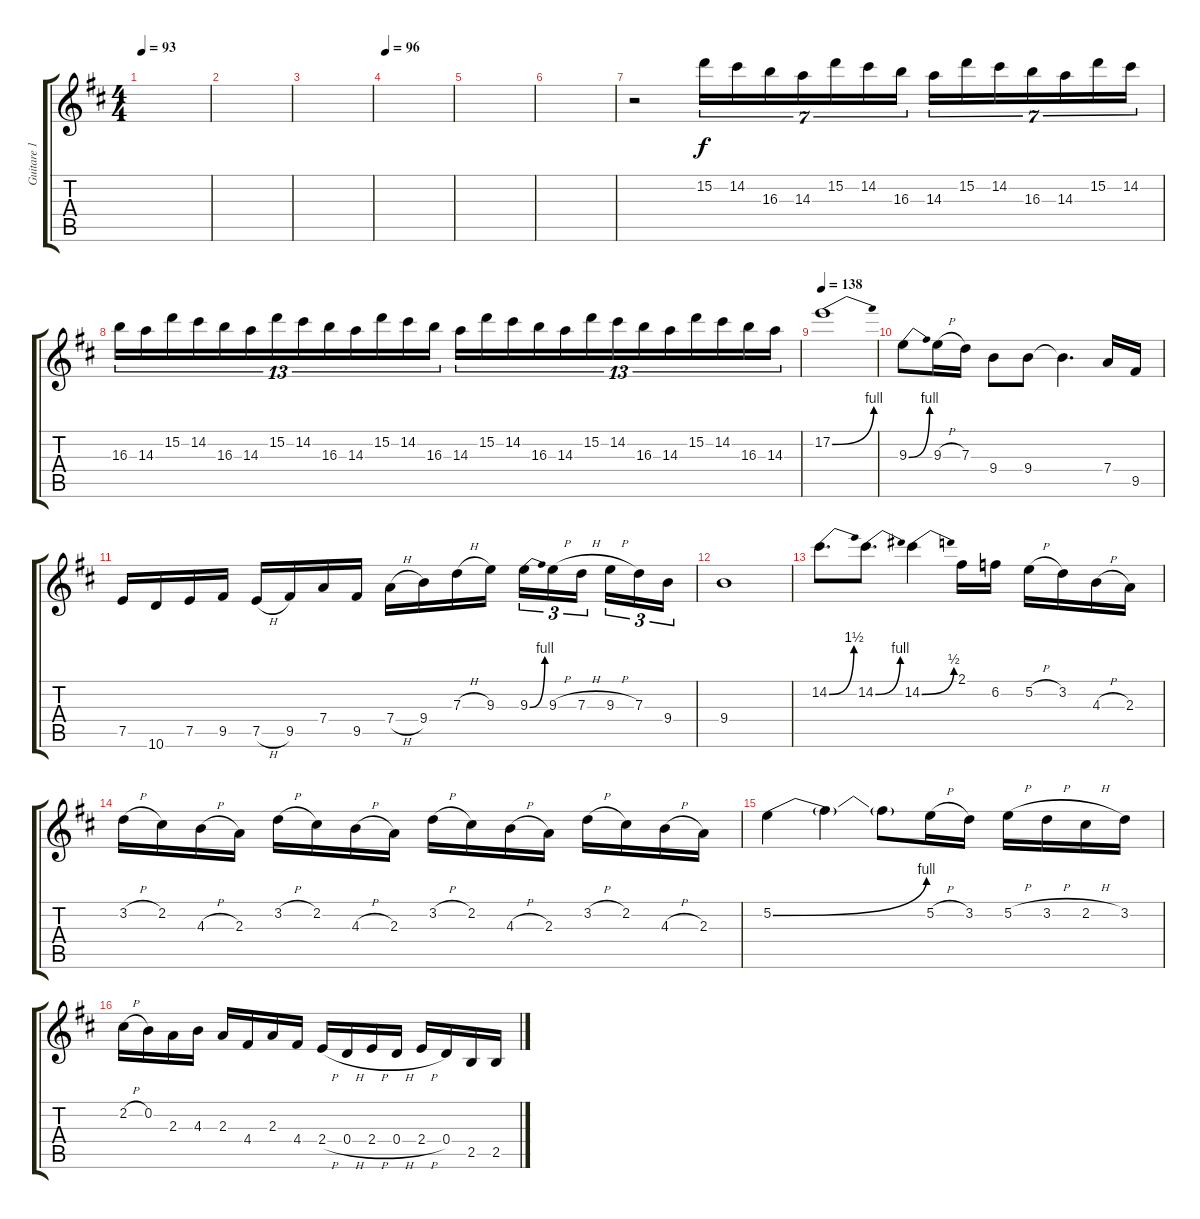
\track ("Guitare 1" "Guitare 1") {instrument distortionguitar}
\staff {score tabs}
\tuning (E4 B3 G3 D3 A2 E2) {hide}
\ts (4 4)
\tempo 93
\clef g2
\ks d
|
|
|
\tempo 96
|
|
|
r.2 15.2.16{tu (7 4)} 14.2.16{tu (7 4)} 16.3.16{tu (7 4)} 14.3.16{tu (7 4)} 15.2.16{tu (7 4)} 14.2.16{tu (7 4)} 16.3.16{tu (7 4)} 14.3.16{tu (7 4)} 15.2.16{tu (7 4)} 14.2.16{tu (7 4)} 16.3.16{tu (7 4)} 14.3.16{tu (7 4)} 15.2.16{tu (7 4)} 14.2.16{tu (7 4)} |
16.3.16{tu (13 8)} 14.3.16{tu (13 8)} 15.2.16{tu (13 8)} 14.2.16{tu (13 8)} 16.3.16{tu (13 8)} 14.3.16{tu (13 8)} 15.2.16{tu (13 8)} 14.2.16{tu (13 8)} 16.3.16{tu (13 8)} 14.3.16{tu (13 8)} 15.2.16{tu (13 8)} 14.2.16{tu (13 8)} 16.3.16{tu (13 8)} 14.3.16{tu (13 8)} 15.2.16{tu (13 8)} 14.2.16{tu (13 8)} 16.3.16{tu (13 8)} 14.3.16{tu (13 8)} 15.2.16{tu (13 8)} 14.2.16{tu (13 8)} 16.3.16{tu (13 8)} 14.3.16{tu (13 8)} 15.2.16{tu (13 8)} 14.2.16{tu (13 8)} 16.3.16{tu (13 8)} 14.3.16{tu (13 8)} |
\tempo 138
17.2{be (bend 0 0 60 4)}.1 |
9.3{be (bend 0 0 60 4)}.8 9.3{h}.16 7.3.16 9.4.8 9.4.8 9.4{t}.4{d} 7.4.16 9.5.16 |
7.5.16 10.6.16 7.5.16 9.5.16 7.5{h}.16 9.5.16 7.4.16 9.5.16 7.4{h}.16 9.4.16 7.3{h}.16 9.3.16 9.3{be (bend 0 0 60 4)}.16{tu (3 2)} 9.3{h}.16{tu (3 2)} 7.3{h}.16{tu (3 2) beam splitsecondary} 9.3{h}.16{tu (3 2)} 7.3.16{tu (3 2)} 9.4.16{tu (3 2)} |
9.4.1 |
14.2{be (bend 0 0 60 6)}.8{d} 14.2{be (bend 0 0 60 4)}.8{d} 14.2{be (bend 0 0 60 2)}.4 2.1.16 6.2.16 5.2{h}.16 3.2.16 4.3{h}.16 2.3.16 |
3.2{h}.16 2.2.16 4.3{h}.16 2.3.16 3.2{h}.16 2.2.16 4.3{h}.16 2.3.16 3.2{h}.16 2.2.16 4.3{h}.16 2.3.16 3.2{h}.16 2.2.16 4.3{h}.16 2.3.16 |
5.2{be (bend 0 0 60 4)}.4 5.2{t}.4 5.2{t}.8 5.2{h}.16 3.2.16 5.2{h}.16 3.2{h}.16 2.2{h}.16 3.2.16 |
2.2{h}.16 0.2.16 2.3.16 4.3.16 2.3.16 4.4.16 2.3.16 4.4.16 2.4{h}.16 0.4{h}.16 2.4{h}.16 0.4{h}.16 2.4{h}.16 0.4.16 2.5.16 2.5.16
